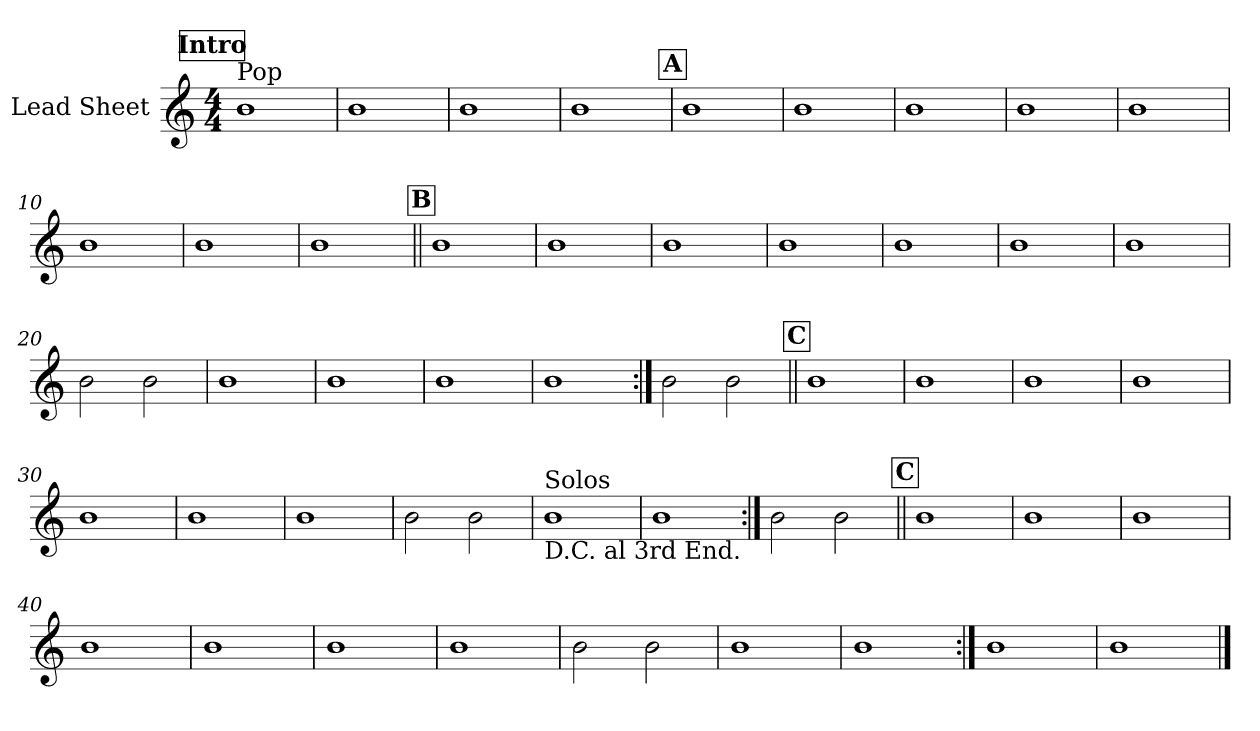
**kern
*part1
*staff1
*I"Lead Sheet
*clefG2
*k[]
*M4/4
*MM105
!!LO:REH:place=s1:a:fs=14:t=Intro
=1
!LO:TX:a:t=Pop
1b
=2
1b
=3
1b
=4
1b
!!LO:LB:g=z
!!LO:REH:place=s1:a:fs=14:t=A
=5
1b
=6
1b
=7
1b
=8
1b
!!LO:LB:g=z
=9
1b
=10
1b
=11
1b
=12
1b
!!LO:LB:g=z
!!LO:REH:place=s1:a:fs=14:t=B
=13||
1b
=14
1b
=15
1b
=16
1b
!!LO:LB:g=z
=17
1b
=18
1b
=19
1b
=20
2b\
2b\
!!LO:LB:g=z
=21
1b
=22
1b
=23
1b
=24
1b
=25:|!
2b\
2b\
!!LO:LB:g=z
!!LO:REH:place=s1:a:fs=14:t=C
=26||
1b
=27
1b
=28
1b
=29
1b
!!LO:LB:g=z
=30
1b
=31
1b
=32
1b
=33
2b\
2b\
!!LO:LB:g=z
=34
!LO:TX:a:t=Solos
!LO:TX:b:t=D.C. al 3rd End.
1b
=35
1b
=36:|!
2b\
2b\
!!LO:LB:g=z
!!LO:REH:place=s1:a:fs=14:t=C
=37||
1b
=38
1b
=39
1b
=40
1b
!!LO:PB:g=z
=41
1b
=42
1b
=43
1b
=44
2b\
2b\
!!LO:LB:g=z
=45
1b
=46
1b
=47:|!
1b
=48
1b
==
*-
